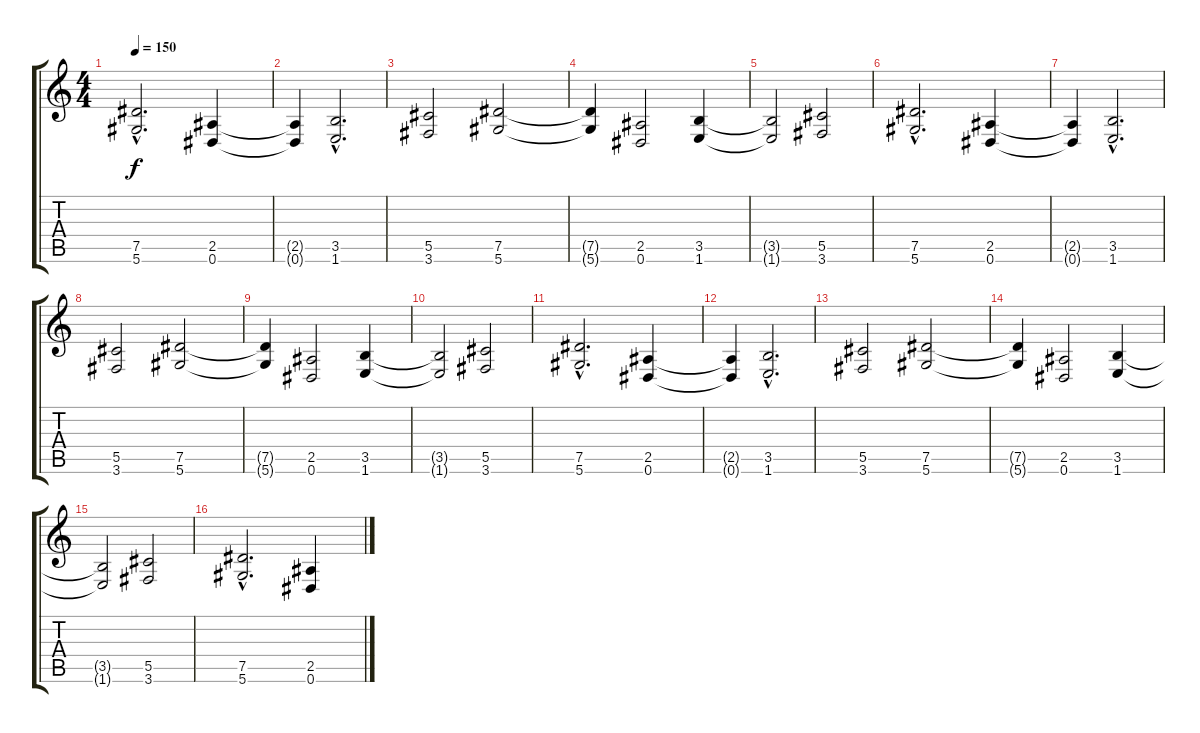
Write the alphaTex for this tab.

\track "" {instrument distortionguitar}
\staff {score tabs}
\tuning (Eb4 Bb3 Gb3 Db3 Ab2 Eb2) {hide}
\ts (4 4)
\tempo 150
\clef g2
\ks c
(7.5{hac} 5.6{hac}).2{d dy f instrument distortionguitar} (2.5 0.6).4 |
(2.5{t} 0.6{t}).4 (3.5{hac} 1.6{hac}).2{d} |
(5.5 3.6).2 (7.5 5.6).2 |
(7.5{t} 5.6{t}).4 (2.5 0.6).2 (3.5 1.6).4 |
(3.5{t} 1.6{t}).2 (5.5 3.6).2 |
(7.5{hac} 5.6{hac}).2{d} (2.5 0.6).4 |
(2.5{t} 0.6{t}).4 (3.5{hac} 1.6{hac}).2{d} |
(5.5 3.6).2 (7.5 5.6).2 |
(7.5{t} 5.6{t}).4 (2.5 0.6).2 (3.5 1.6).4 |
(3.5{t} 1.6{t}).2 (5.5 3.6).2 |
(7.5{hac} 5.6{hac}).2{d} (2.5 0.6).4 |
(2.5{t} 0.6{t}).4 (3.5{hac} 1.6{hac}).2{d} |
(5.5 3.6).2 (7.5 5.6).2 |
(7.5{t} 5.6{t}).4 (2.5 0.6).2 (3.5 1.6).4 |
(3.5{t} 1.6{t}).2 (5.5 3.6).2 |
(7.5{hac} 5.6{hac}).2{d} (2.5 0.6).4
